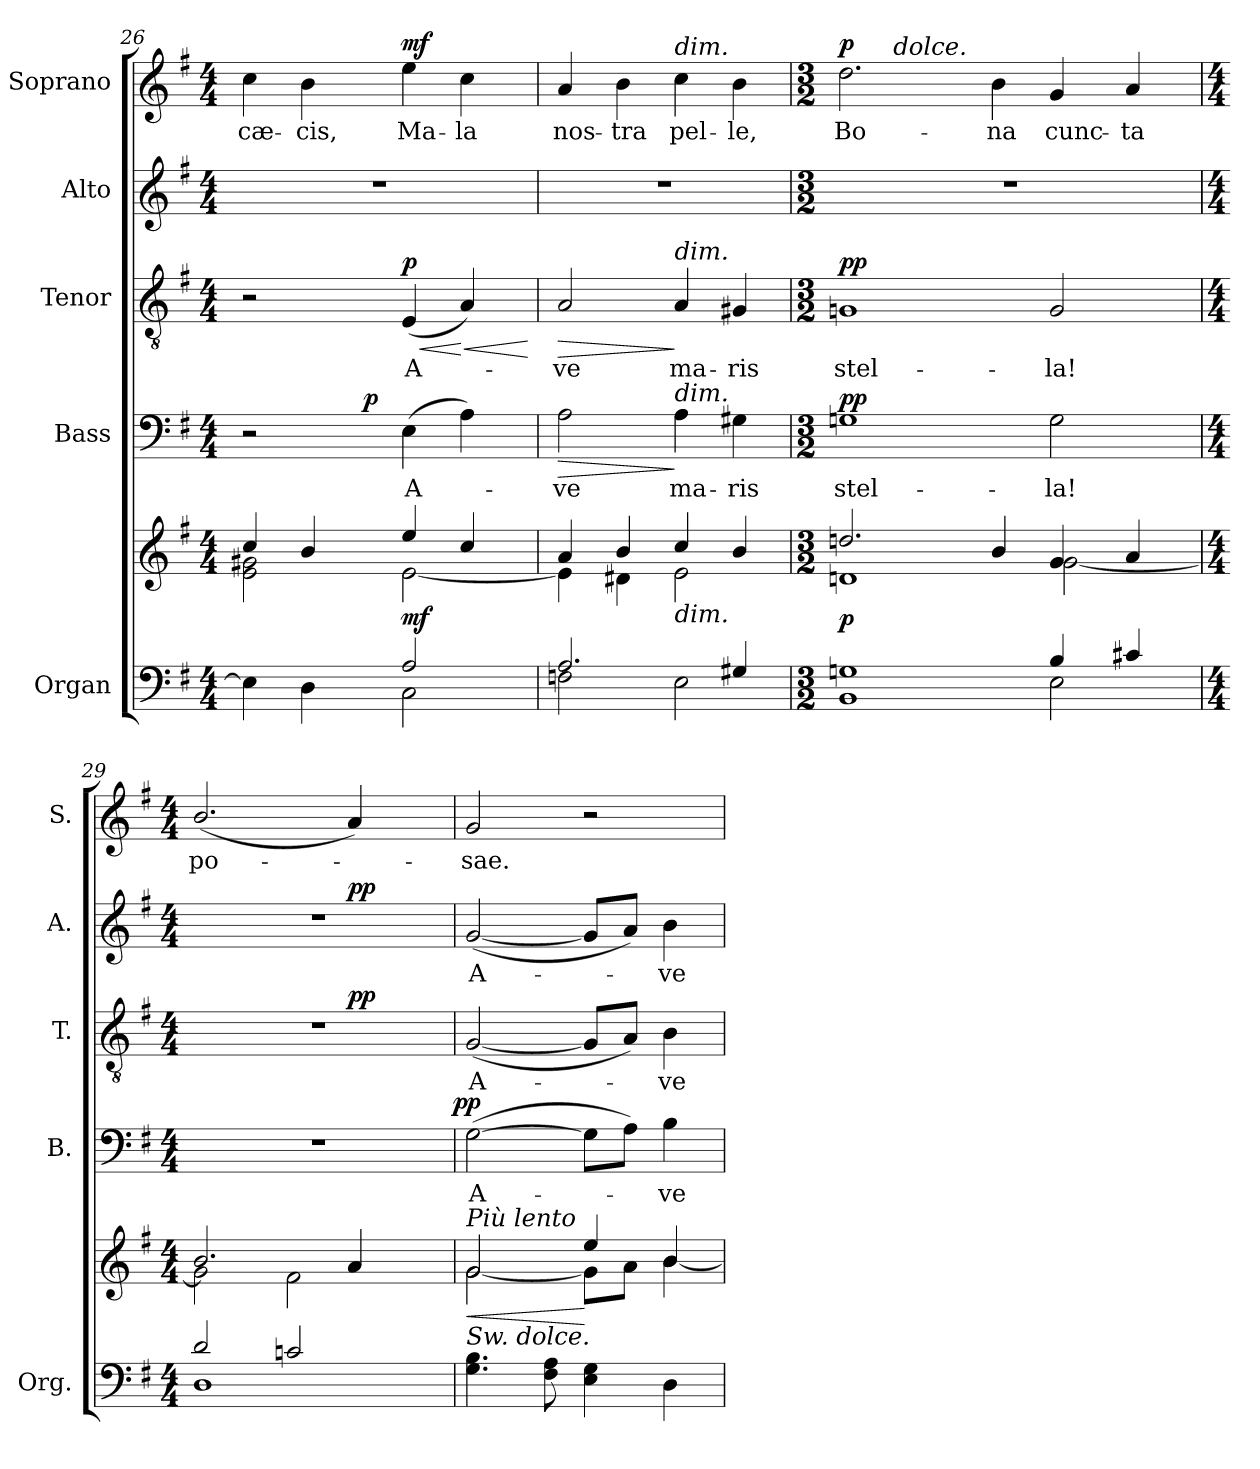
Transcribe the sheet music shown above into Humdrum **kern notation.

**kern	**kern	**dynam	**kern	**text	**dynam	**kern	**text	**dynam	**kern	**text	**dynam	**kern	**text	**dynam
*part5	*part5	*part5	*part4	*part4	*part4	*part3	*part3	*part3	*part2	*part2	*part2	*part1	*part1	*part1
*staff6	*staff5	*staff5/6	*staff4	*staff4	*staff4	*staff3	*staff3	*staff3	*staff2	*staff2	*staff2	*staff1	*staff1	*staff1
*I"Organ	*	*	*I"Bass	*	*	*I"Tenor	*	*	*I"Alto	*	*	*I"Soprano	*	*
*I'Org.	*	*	*I'B.	*	*	*I'T.	*	*	*I'A.	*	*	*I'S.	*	*
*clefF4	*clefG2	*	*clefF4	*	*	*clefGv2	*	*	*clefG2	*	*	*clefG2	*	*
*	*	*	*	*	*	*ITrd7c12	*	*	*	*	*	*	*	*
*k[f#]	*k[f#]	*	*k[f#]	*	*	*k[f#]	*	*	*k[f#]	*	*	*k[f#]	*	*
*G:	*G:	*	*G:	*	*	*G:	*	*	*G:	*	*	*G:	*	*
*M4/4	*M4/4	*	*M4/4	*	*	*M4/4	*	*	*M4/4	*	*	*M4/4	*	*
=26	=26	=26	=26	=26	=26	=26	=26	=26	=26	=26	=26	=26	=26	=26
*^	*^	*	*	*	*	*	*	*	*	*	*	*	*	*
!	!	!	!	!	!	!	!	!	!	!	!	!	!	!	!LO:LY:b:color=#000000	!
*	*	*	*	*	*^	*	*	*	*	*	*	*	*	*	*	*
2ryy	4Ei\]	4cci/	2ei\ 2g#Xi	.	2r	4ryy	.	.	2r	.	.	1r	.	.	4cci\	cæ-	.
!	!	!	!	!	!	!	!	!	!	!	!	!	!	!	!	!LO:LY:b:color=#000000	!
.	4Di\	4bi/	.	.	.	16ryy	.	.	.	.	.	.	.	.	4bi\	-cis,	.
.	.	.	.	.	.	32ryy	.	.	.	.	.	.	.	.	.	.	.
.	.	.	.	.	.	64ryy	.	.	.	.	.	.	.	.	.	.	.
.	.	.	.	.	.	128...ryy	.	.	.	.	.	.	.	.	.	.	.
.	.	.	.	.	.	2ryy	.	p	.	.	.	.	.	.	.	.	.
!	!	!	!	!	!	!	!LO:LY:b:color=#000000	!	!	!	!	!	!	!	!	!	!
!	!	!	!	!	!	!	!	!	!	!LO:LY:b:color=#000000	!LO:HP:b	!	!	!	!	!	!
!	!	!	!	!	!	!	!	!	!	!	!	!	!	!	!	!LO:LY:b:color=#000000	!
2Ai/	2Ci\	4eei/	[2ei\	mf	(4Ei\	.	A-	.	(4EEi/	A-	< p	.	.	.	4eei\	Ma-	mf
!	!	!	!	!	!	!	!	!	!	!	!LO:HP:n=1:b	!	!	!	!	!	!
!	!	!	!	!	!	!	!	!	!	!	!	!	!	!	!	!LO:LY:b:color=#000000	!
.	.	4cci/	.	.	4Ai\)	.	.	.	4AAi/)	.	[ <	.	.	.	4cci\	-la	.
.	.	.	.	.	.	8ryy	.	.	.	.	.	.	.	.	.	.	.
.	.	.	.	.	.	1024ryy	.	.	.	.	.	.	.	.	.	.	.
*v	*v	*	*	*	*	*	*	*	*	*	*	*	*	*	*	*	*
*	*v	*v	*	*	*	*	*	*	*	*	*	*	*	*	*	*
.	.	.	.	.	.	.	.	.	[	.	.	.	.	.	.
*	*	*	*v	*v	*	*	*	*	*	*	*	*	*	*	*
=27	=27	=27	=27	=27	=27	=27	=27	=27	=27	=27	=27	=27	=27	=27
*^	*^	*	*	*	*	*	*	*	*	*	*	*	*	*
*	*	*	*	*	*^	*	*	*	*	*	*	*	*	*	*	*
!	!	!	!	!	!	!	!LO:LY:b:color=#000000	!LO:HP:b	!	!	!	!	!	!	!	!	!
*	*	*	*	*	*v	*v	*	*	*	*	*	*	*	*	*	*	*
*	*	*	*	*	*^	*	*	*	*	*	*	*	*	*	*	*
!	!	!	!	!	!	!	!	!	!	!LO:LY:b:color=#000000	!LO:HP:b	!	!	!	!	!	!
*	*	*	*	*	*v	*v	*	*	*	*	*	*	*	*	*	*	*
*	*	*	*	*	*^	*	*	*	*	*	*	*	*	*	*	*
!	!	!	!	!	!	!	!	!	!	!	!	!	!	!	!	!LO:LY:b:color=#000000	!
*	*	*	*	*	*v	*v	*	*	*	*	*	*	*	*	*	*	*
2.Ai/	2Fni\	4ai/	4ei\]	.	2Ai\	-ve	>	2AAi/	-ve	>	1r	.	.	4ai/	nos-	.
!	!	!	!	!	!	!	!	!	!	!	!	!	!	!	!LO:LY:b:color=#000000	!
.	.	4bi/	4d#Xi\	.	.	.	.	.	.	.	.	.	.	4bi\	-tra	.
!	!	!	!	!	!	!LO:LY:b:color=#000000	!	!	!	!	!	!	!	!	!	!
!	!	!	!	!	!	!	!	!	!LO:LY:b:color=#000000	!	!	!	!	!	!	!
!	!	!	!	!	!	!	!	!	!	!	!	!	!	!LO:TX:a:i:t=dim.	!	!
!	!	!	!	!	!	!	!	!LO:TX:a:i:t=dim.	!	!	!	!	!	!	!	!
!	!	!	!	!	!LO:TX:a:i:t=dim.	!	!	!	!	!	!	!	!	!	!	!
!	!	!LO:TX:b:i:t=dim.	!	!	!	!	!	!	!	!	!	!	!	!	!	!
!	!	!	!	!	!	!	!	!	!	!	!	!	!	!	!LO:LY:b:color=#000000	!
.	2Ei\	4cci/	2ei\	.	4Ai\	ma-	]	4AAi/	ma-	]	.	.	.	4cci\	pel-	.
!	!	!	!	!	!	!LO:LY:b:color=#000000	!	!	!	!	!	!	!	!	!	!
!	!	!	!	!	!	!	!	!	!LO:LY:b:color=#000000	!	!	!	!	!	!	!
!	!	!	!	!	!	!	!	!	!	!	!	!	!	!	!LO:LY:b:color=#000000	!
4G#Xi/	.	4bi/	.	.	4G#Xi\	-ris	.	4GG#Xi/	-ris	.	.	.	.	4bi\	-le,	.
=28	=28	=28	=28	=28	=28	=28	=28	=28	=28	=28	=28	=28	=28	=28	=28	=28
*M3/2	*	*M3/2	*	*	*M3/2	*	*	*M3/2	*	*	*M3/2	*	*	*M3/2	*	*
!	!	!	!	!	!	!LO:LY:b:color=#000000	!	!	!	!	!	!	!	!	!	!
!	!	!	!	!	!	!	!	!	!LO:LY:b:color=#000000	!	!LO:N:vis=1	!	!	!	!	!
!	!	!	!	!	!	!	!	!	!	!	!	!	!	!	!LO:LY:b:color=#000000	!
*	*	*	*	*	*	*	*	*	*	*	*	*	*	*^	*	*
1BBi 1Gni	1ryy	2.ddni/	1dni	p	1Gni	stel-	pp	1GGni	stel-	pp	1.r	.	.	2.ddi\	8ryy	Bo-	p
.	.	.	.	.	.	.	.	.	.	.	.	.	.	.	32ryy	.	.
!	!	!	!	!	!	!	!	!	!	!	!	!	!	!	!LO:TX:a:i:t=dolce.	!	!
.	.	.	.	.	.	.	.	.	.	.	.	.	.	.	1ryy	.	.
!	!	!	!	!	!	!	!	!	!	!	!	!	!	!	!	!LO:LY:b:color=#000000	!
.	.	4bi/	.	.	.	.	.	.	.	.	.	.	.	4bi\	.	-na	.
!	!	!	!	!	!	!LO:LY:b:color=#000000	!	!	!	!	!	!	!	!	!	!	!
!	!	!	!	!	!	!	!	!	!LO:LY:b:color=#000000	!	!	!	!	!	!	!	!
!	!	!	!	!	!	!	!	!	!	!	!	!	!	!	!	!LO:LY:b:color=#000000	!
4Bi/	2Ei\	4gi/	[2gi\	.	2Gi\	-la!	.	2GGi/	-la!	.	.	.	.	4gi/	.	cunc-	.
.	.	.	.	.	.	.	.	.	.	.	.	.	.	.	4ryy	.	.
!	!	!	!	!	!	!	!	!	!	!	!	!	!	!	!	!LO:LY:b:color=#000000	!
4c#Xi/	.	4ai/	.	.	.	.	.	.	.	.	.	.	.	4ai/	.	-ta	.
.	.	.	.	.	.	.	.	.	.	.	.	.	.	.	16.ryy	.	.
*	*	*	*	*	*	*	*	*	*	*	*	*	*	*v	*v	*	*
=29	=29	=29	=29	=29	=29	=29	=29	=29	=29	=29	=29	=29	=29	=29	=29	=29
*M4/4	*	*M4/4	*	*	*M4/4	*	*	*M4/4	*	*	*M4/4	*	*	*M4/4	*	*
*	*	*	*	*	*	*	*	*	*	*	*	*	*	*^	*	*
!	!	!	!	!	!	!	!	!	!	!	!	!	!	!	!	!LO:LY:b:color=#000000	!
*	*	*	*	*	*^	*	*	*^	*	*	*^	*	*	*v	*v	*	*
2di/	1Di	2.bi/	2gi\]	.	1r	2ryy	.	.	1r	2.ryy	.	.	1r	2.ryy	.	.	(2.bi/	po-	.
2cni/	.	.	2f#i\	.	.	4ryy	.	.	.	.	.	.	.	.	.	.	.	.	.
.	.	4ai/	.	.	.	8ryy	.	.	.	4ryy	.	pp	.	4ryy	.	pp	4ai/)	.	.
.	.	.	.	.	.	16ryy	.	.	.	.	.	.	.	.	.	.	.	.	.
.	.	.	.	.	.	32ryy	.	.	.	.	.	.	.	.	.	.	.	.	.
.	.	.	.	.	.	64ryy	.	.	.	.	.	.	.	.	.	.	.	.	.
.	.	.	.	.	.	128...ryy	.	.	.	.	.	.	.	.	.	.	.	.	.
.	.	.	.	.	.	1024ryy	.	pp	.	.	.	.	.	.	.	.	.	.	.
=30	=30	=30	=30	=30	=30	=30	=30	=30	=30	=30	=30	=30	=30	=30	=30	=30	=30	=30	=30
!	!	!	!	!LO:HP:b	!	!	!	!	!	!	!	!	!	!	!	!	!	!	!
*	*	*	*	*	*v	*v	*	*	*	*	*	*	*v	*v	*	*	*	*	*
*v	*v	*	*	*	*	*	*	*v	*v	*	*	*	*	*	*	*	*
*^	*	*	*	*^	*	*	*^	*	*	*^	*	*	*	*	*
!	!	!	!	!	!	!	!LO:LY:b:color=#000000	!	!	!	!	!	!	!	!	!	!	!	!
*	*	*	*	*	*v	*v	*	*	*	*	*	*	*v	*v	*	*	*	*	*
*v	*v	*	*	*	*	*	*	*v	*v	*	*	*	*	*	*	*	*
*^	*	*	*	*^	*	*	*^	*	*	*^	*	*	*	*	*
!	!	!	!	!	!	!	!	!	!	!	!LO:LY:b:color=#000000	!	!	!	!	!	!	!	!
*	*	*	*	*	*v	*v	*	*	*	*	*	*	*v	*v	*	*	*	*	*
*v	*v	*	*	*	*	*	*	*v	*v	*	*	*	*	*	*	*	*
*^	*	*	*	*^	*	*	*^	*	*	*^	*	*	*	*	*
!	!	!	!	!	!	!	!	!	!	!	!	!	!	!	!LO:LY:b:color=#000000	!	!	!	!
*	*	*	*	*	*v	*v	*	*	*	*	*	*	*v	*v	*	*	*	*	*
*v	*v	*	*	*	*	*	*	*v	*v	*	*	*	*	*	*	*	*
*^	*	*	*	*^	*	*	*^	*	*	*^	*	*	*	*	*
!	!	!	!	!	!	!	!	!	!	!	!	!	!LO:TX:a:i:t=Più lento	!	!	!	!	!	!
!	!	!	!	!	!	!	!	!	!LO:TX:a:i:t=Più lento	!	!	!	!	!	!	!	!	!	!
!	!	!	!	!	!LO:TX:a:i:t=Più lento	!	!	!	!	!	!	!	!	!	!	!	!	!	!
!	!	!LO:TX:a:i:t=Più lento	!	!	!	!	!	!	!	!	!	!	!	!	!	!	!	!	!
!	!	!LO:TX:b:i:t=Sw. dolce.	!	!	!	!	!	!	!	!	!	!	!	!	!	!	!	!	!
!	!	!	!	!	!	!	!	!	!	!	!	!	!	!	!	!	!	!LO:LY:b:color=#000000	!
*	*	*	*	*	*v	*v	*	*	*	*	*	*	*v	*v	*	*	*	*	*
*v	*v	*	*	*	*	*	*	*v	*v	*	*	*	*	*	*	*	*
4.Gi\ 4.Bi	2gi/	[2gi\	<	([2Gi\	A-	.	([2GGi/	A-	.	([2gi/	A-	.	2gi/	-sae.	.
8F#i\ 8Ai	.	.	.	.	.	.	.	.	.	.	.	.	.	.	.
4Ei\ 4Gi	4eei/	8gi\L]	[	8Gi\L]	.	.	8GGi/L]	.	.	8gi/L]	.	.	2r	.	.
.	.	8ai\J	.	8Ai\J)	.	.	8AAi/J)	.	.	8ai/J)	.	.	.	.	.
!	!	!	!	!	!LO:LY:b:color=#000000	!	!	!	!	!	!	!	!	!	!
!	!	!	!	!	!	!	!	!LO:LY:b:color=#000000	!	!	!	!	!	!	!
!	!	!	!	!	!	!	!	!	!	!	!LO:LY:b:color=#000000	!	!	!	!
4Di\	4bi/	[4bi\	.	4Bi\	-ve	.	4BBi\	-ve	.	4bi\	-ve	.	.	.	.
*	*v	*v	*	*	*	*	*	*	*	*	*	*	*	*	*
=	=	=	=	=	=	=	=	=	=	=	=	=	=	=
*-	*-	*-	*-	*-	*-	*-	*-	*-	*-	*-	*-	*-	*-	*-
